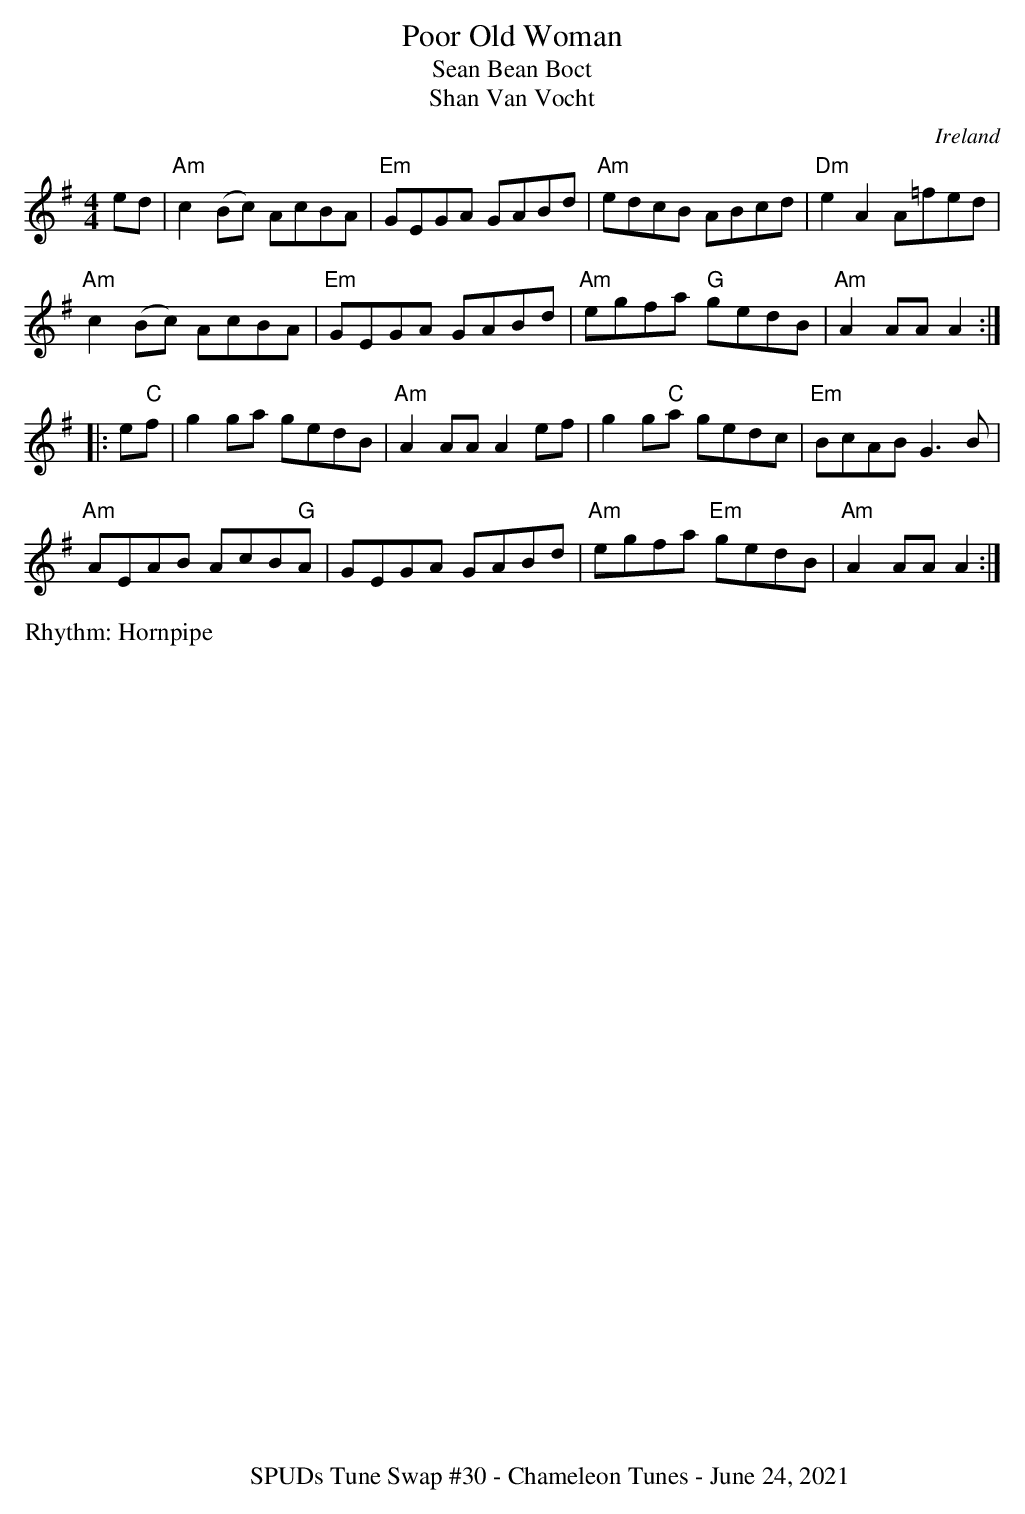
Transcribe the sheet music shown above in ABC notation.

X:1
T:Poor Old Woman
T:Sean Bean Boct
T:Shan Van Vocht
O:Ireland
M:4/4
L:1/8
K:ADor
ed|\
"Am"c2(Bc) AcBA|"Em"GEGA GABd|"Am"edcB ABcd|"Dm"e2A2 A=fed|
"Am"c2(Bc) AcBA|"Em"GEGA GABd|"Am"egfa "G"gedB|"Am"A2AA A2:|
|:e"C"f|\
g2 ga gedB|"Am"A2AA A2ef|g2 g"C"a gedc|"Em"BcAB G3B|
"Am"AEAB AcB"G"A|GEGA GABd|"Am"egfa "Em"gedB|"Am"A2AA A2:|
